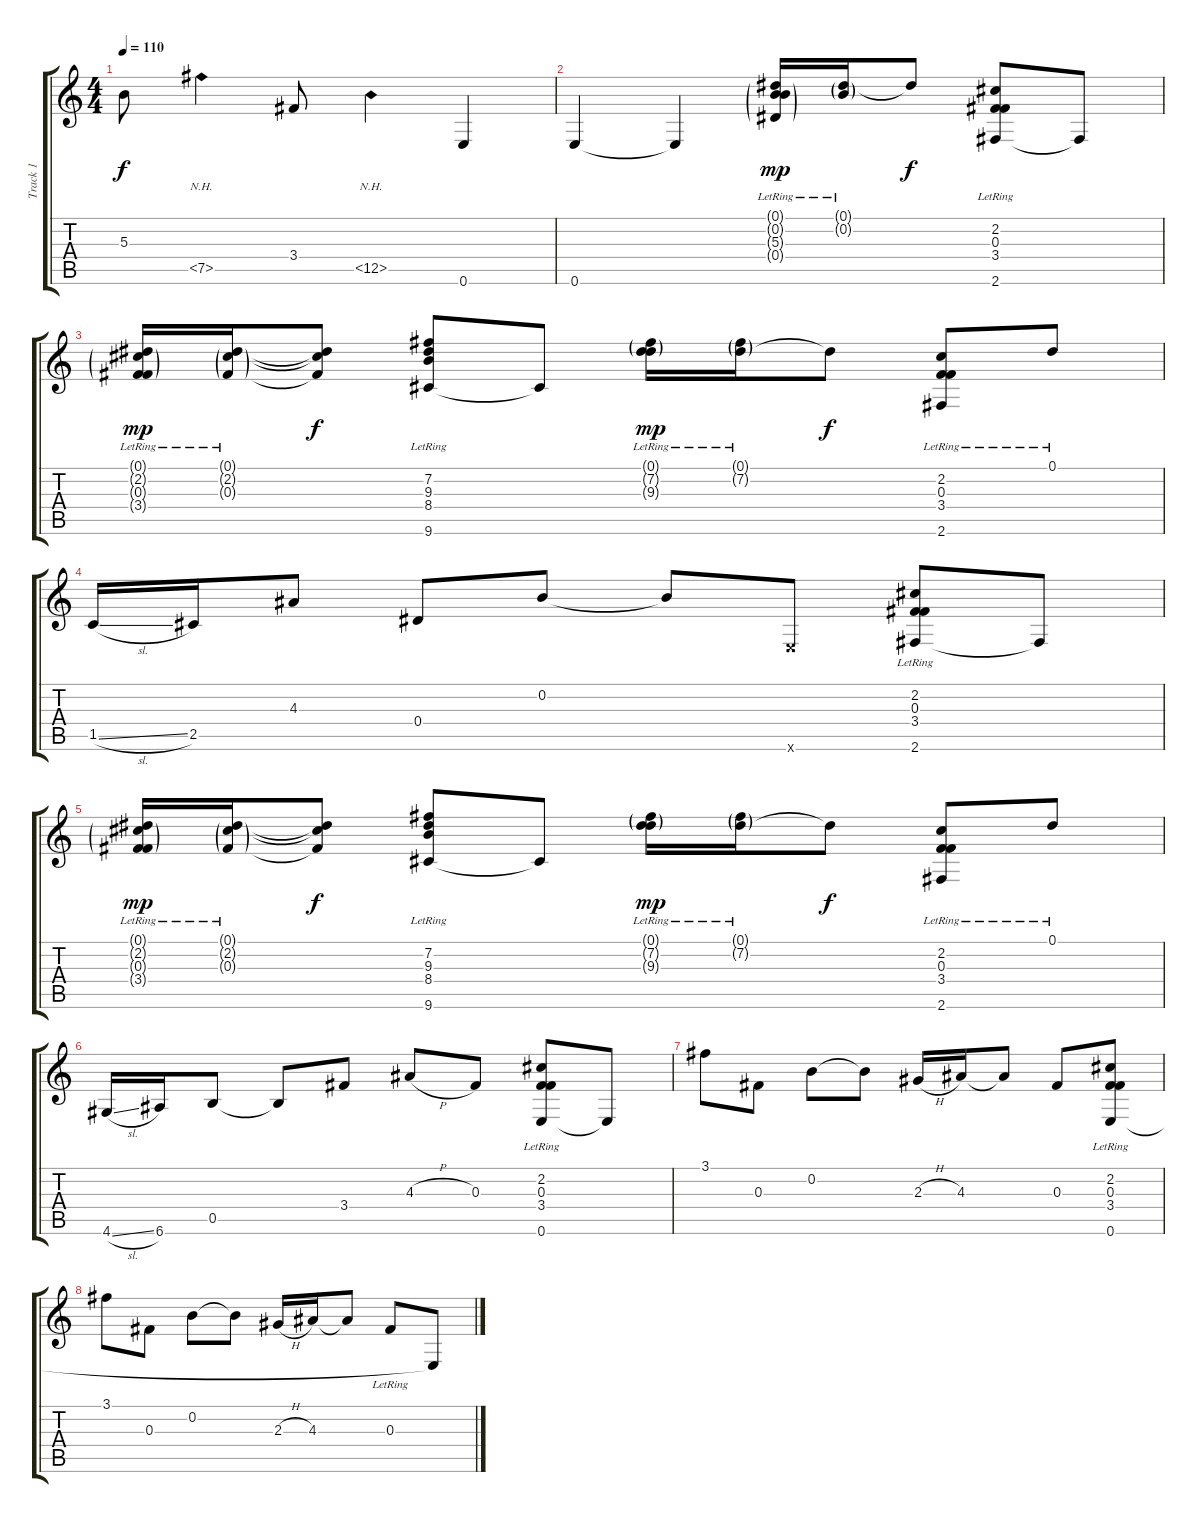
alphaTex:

\track ("Track 1" "Track 1") {instrument acousticguitarsteel}
\staff {score tabs}
\tuning (Eb4 B3 Gb3 Eb3 B2 E2) {hide}
\ts (4 4)
\tempo 110
\clef g2
\ks c
5.3{t}.8{dy f} 7.5{nh}.4 3.4{t}.8 12.5{nh}.4 0.6.4 |
0.6.4 0.6{t}.4 (0.1{g lr} 0.2{g lr} 5.3{g lr} 0.4{g lr}).16{dy mp} (0.1{g lr} 0.2{g lr}).16 0.1{t}.8{dy f} (2.2{lr} 0.3{lr} 3.4{lr} 2.6{lr}).8 2.6{t}.8 |
(0.1{g lr} 2.2{g lr} 0.3{g lr} 3.4{g lr}).16{dy mp} (0.1{g lr} 2.2{g lr} 0.3{g lr}).16 (0.1{t} 2.2{t} 0.3{t}).8{dy f} (7.2{lr} 9.3{lr} 8.4{lr} 9.6{lr}).8 9.6{t}.8 (0.1{g lr} 7.2{g lr} 9.3{g lr}).16{dy mp} (0.1{g lr} 7.2{g lr}).16 0.1{t}.8{dy f} (2.2{lr} 0.3{lr} 3.4{lr} 2.6{lr}).8 0.1{lr}.8 |
1.5{sl}.16 2.5.16 4.3.8 0.4.8 0.2.8 0.2{t}.8 0.6{x}.8 (2.2{lr} 0.3{lr} 3.4{lr} 2.6{lr}).8 2.6{t}.8 |
(0.1{g lr} 2.2{g lr} 0.3{g lr} 3.4{g lr}).16{dy mp} (0.1{g lr} 2.2{g lr} 0.3{g lr}).16 (0.1{t} 2.2{t} 0.3{t}).8{dy f} (7.2{lr} 9.3{lr} 8.4{lr} 9.6{lr}).8 9.6{t}.8 (0.1{g lr} 7.2{g lr} 9.3{g lr}).16{dy mp} (0.1{g lr} 7.2{g lr}).16 0.1{t}.8{dy f} (2.2{lr} 0.3{lr} 3.4{lr} 2.6{lr}).8 0.1{lr}.8 |
4.6{sl}.16 6.6.16 0.5.8 0.5{t}.8 3.4.8 4.3{h}.8 0.3.8 (2.2{lr} 0.3{lr} 3.4{lr} 0.6{lr}).8 0.6{t}.8 |
3.1.8 0.3.8 0.2.8 0.2{t}.8 2.3{h}.16 4.3.16 4.3{t}.8 0.3.8 (2.2{lr} 0.3{lr} 3.4{lr} 0.6{lr}).8 |
3.1.8 0.3.8 0.2.8 0.2{t}.8 2.3{h}.16 4.3.16 4.3{t}.8 0.3{lr}.8 0.6{t}.8
